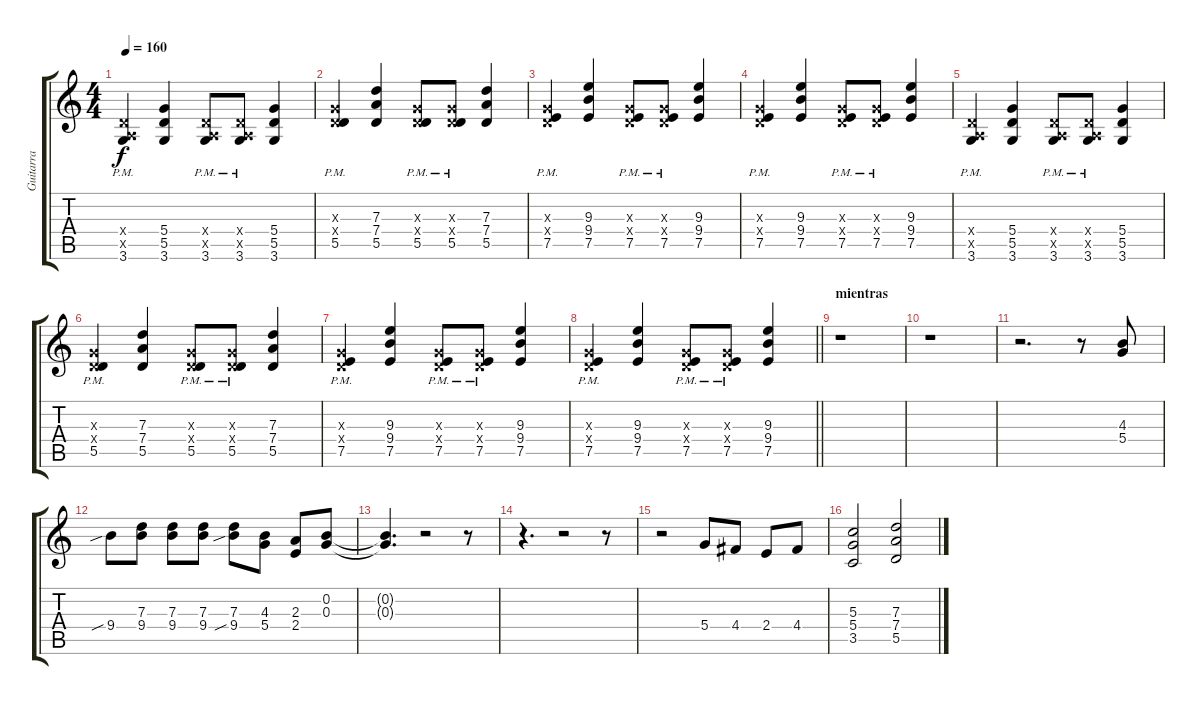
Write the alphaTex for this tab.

\track ("Guitarra" "Guitarra") {instrument distortionguitar}
\staff {score tabs}
\tuning (E4 B3 G3 D3 A2 E2) {hide}
\ts (4 4)
\tempo 160
\clef g2
\ks c
(0.4{x} 0.5{x} 3.6{pm}).4{dy f} (5.4 5.5 3.6).4 (0.4{x} 0.5{x} 3.6{pm}).8 (0.4{x} 0.5{x} 3.6{pm}).8 (5.4 5.5 3.6).4 |
(0.3{x} 0.4{x} 5.5{pm}).4 (7.3 7.4 5.5).4 (0.3{x} 0.4{x} 5.5{pm}).8 (0.3{x} 0.4{x} 5.5{pm}).8 (7.3 7.4 5.5).4 |
(0.3{x} 0.4{x} 7.5{pm}).4 (9.3 9.4 7.5).4 (0.3{x} 0.4{x} 7.5{pm}).8 (0.3{x} 0.4{x} 7.5{pm}).8 (9.3 9.4 7.5).4 |
(0.3{x} 0.4{x} 7.5{pm}).4 (9.3 9.4 7.5).4 (0.3{x} 0.4{x} 7.5{pm}).8 (0.3{x} 0.4{x} 7.5{pm}).8 (9.3 9.4 7.5).4 |
(0.4{x} 0.5{x} 3.6{pm}).4 (5.4 5.5 3.6).4 (0.4{x} 0.5{x} 3.6{pm}).8 (0.4{x} 0.5{x} 3.6{pm}).8 (5.4 5.5 3.6).4 |
(0.3{x} 0.4{x} 5.5{pm}).4 (7.3 7.4 5.5).4 (0.3{x} 0.4{x} 5.5{pm}).8 (0.3{x} 0.4{x} 5.5{pm}).8 (7.3 7.4 5.5).4 |
(0.3{x} 0.4{x} 7.5{pm}).4 (9.3 9.4 7.5).4 (0.3{x} 0.4{x} 7.5{pm}).8 (0.3{x} 0.4{x} 7.5{pm}).8 (9.3 9.4 7.5).4 |
\barLineRight lightlight
(0.3{x} 0.4{x} 7.5{pm}).4 (9.3 9.4 7.5).4 (0.3{x} 0.4{x} 7.5{pm}).8 (0.3{x} 0.4{x} 7.5{pm}).8 (9.3 9.4 7.5).4 |
\section ("" "mientras")
r.1 |
r.1 |
r.2{d} r.8 (4.3 5.4).8 |
9.4{sib}.8 (7.3 9.4).8 (7.3 9.4).8 (7.3 9.4).8 (7.3 9.4{sib}).8 (4.3 5.4).8 (2.3 2.4).8 (0.2 0.3).8 |
(0.2{t} 0.3{t}).4{d} r.2 r.8 |
r.4{d} r.2 r.8 |
r.2 5.4.8 4.4.8 2.4.8 4.4.8 |
(5.3 5.4 3.5).2 (7.3 7.4 5.5).2
